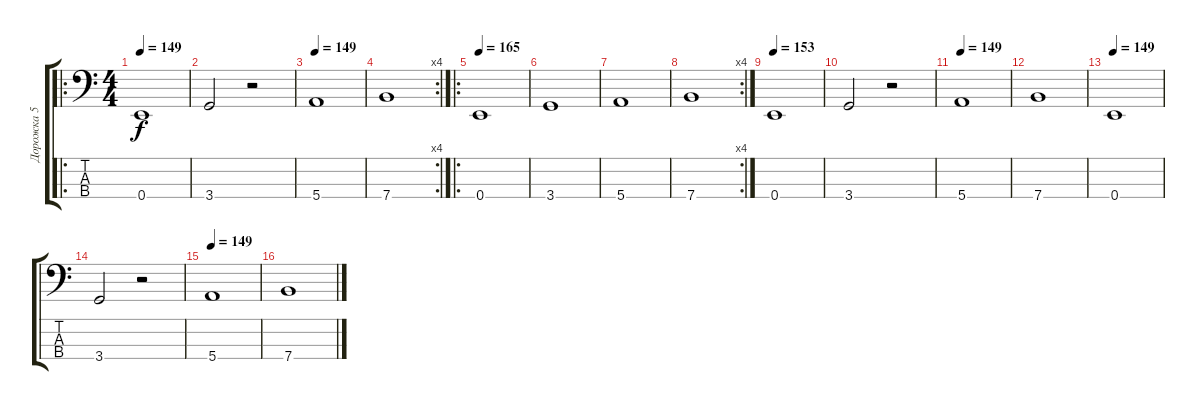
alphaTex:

\track ("Дорожка 5" "Дорожка 5") {instrument synthbass2}
\staff {score tabs}
\tuning (G2 D2 A1 E1) {hide}
\ro
\ts (4 4)
\tempo 149
\clef f4
\ks c
0.4.1{dy f} |
3.4.2 r.2 |
\tempo 149
5.4.1 |
\rc 4
7.4.1 |
\ro
\tempo 165
0.4.1 |
3.4.1 |
5.4.1 |
\rc 4
7.4.1 |
\tempo 153
0.4.1 |
3.4.2 r.2 |
\tempo 149
5.4.1 |
7.4.1 |
\tempo 149
0.4.1 |
3.4.2 r.2 |
\tempo 149
5.4.1 |
7.4.1
